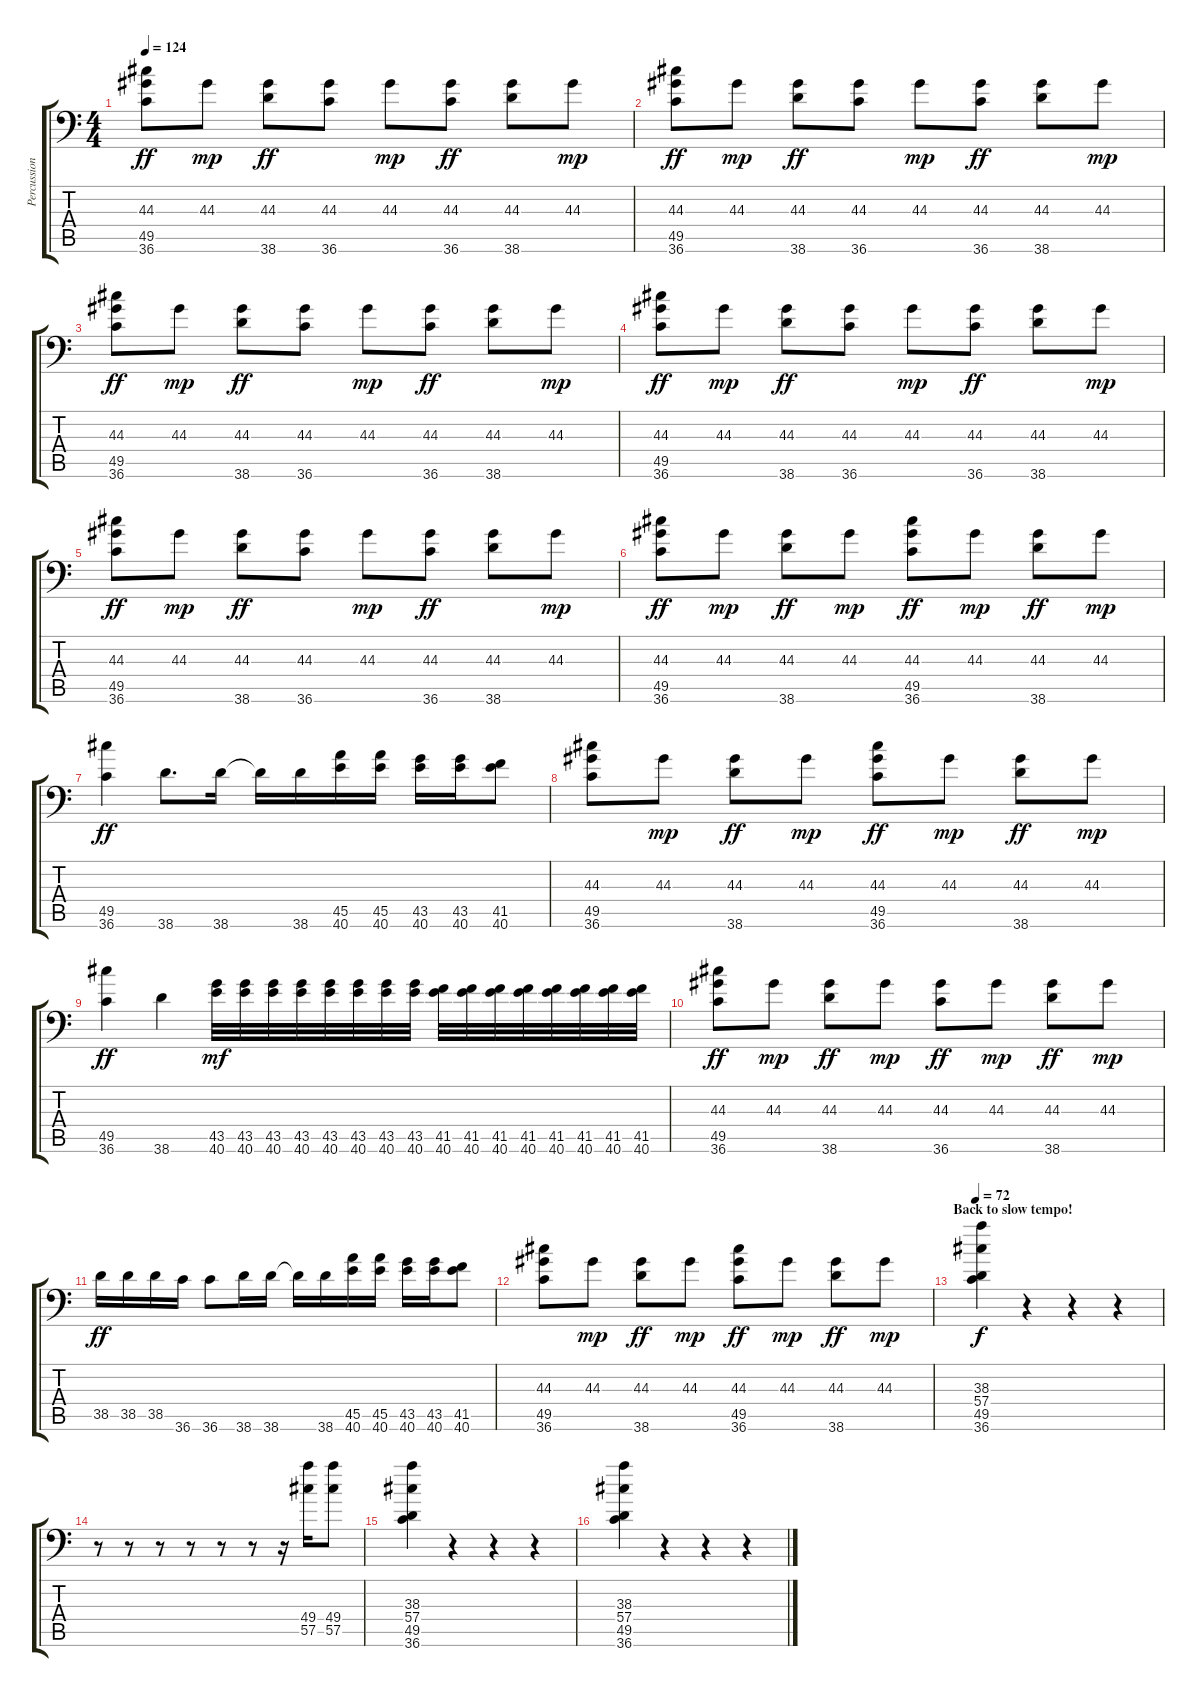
\track ("Percussion" "Percussion") {instrument acousticgrandpiano}
\staff {score tabs}
\tuning (C-1 C-1 C-1 C-1 C-1 C-1) {hide}
\ts (4 4)
\tempo 124
\clef f4
\ks c
(44.3 49.5 36.6).8{dy ff} 44.3.8{dy mp} (44.3 38.6).8{dy ff} (44.3 36.6).8 44.3.8{dy mp} (44.3 36.6).8{dy ff} (44.3 38.6).8 44.3.8{dy mp} |
(44.3 49.5 36.6).8{dy ff} 44.3.8{dy mp} (44.3 38.6).8{dy ff} (44.3 36.6).8 44.3.8{dy mp} (44.3 36.6).8{dy ff} (44.3 38.6).8 44.3.8{dy mp} |
(44.3 49.5 36.6).8{dy ff} 44.3.8{dy mp} (44.3 38.6).8{dy ff} (44.3 36.6).8 44.3.8{dy mp} (44.3 36.6).8{dy ff} (44.3 38.6).8 44.3.8{dy mp} |
(44.3 49.5 36.6).8{dy ff} 44.3.8{dy mp} (44.3 38.6).8{dy ff} (44.3 36.6).8 44.3.8{dy mp} (44.3 36.6).8{dy ff} (44.3 38.6).8 44.3.8{dy mp} |
(44.3 49.5 36.6).8{dy ff} 44.3.8{dy mp} (44.3 38.6).8{dy ff} (44.3 36.6).8 44.3.8{dy mp} (44.3 36.6).8{dy ff} (44.3 38.6).8 44.3.8{dy mp} |
(44.3 49.5 36.6).8{dy ff} 44.3.8{dy mp} (44.3 38.6).8{dy ff} 44.3.8{dy mp} (44.3 49.5 36.6).8{dy ff} 44.3.8{dy mp} (44.3 38.6).8{dy ff} 44.3.8{dy mp} |
(49.5 36.6).4{dy ff} 38.6.8{d} 38.6.16 38.6{t}.16 38.6.16 (45.5 40.6).16 (45.5 40.6).16 (43.5 40.6).16 (43.5 40.6).16 (41.5 40.6).8 |
(44.3 49.5 36.6).8 44.3.8{dy mp} (44.3 38.6).8{dy ff} 44.3.8{dy mp} (44.3 49.5 36.6).8{dy ff} 44.3.8{dy mp} (44.3 38.6).8{dy ff} 44.3.8{dy mp} |
(49.5 36.6).4{dy ff} 38.6.4 (43.5 40.6).32{dy mf} (43.5 40.6).32 (43.5 40.6).32 (43.5 40.6).32 (43.5 40.6).32 (43.5 40.6).32 (43.5 40.6).32 (43.5 40.6).32 (41.5 40.6).32 (41.5 40.6).32 (41.5 40.6).32 (41.5 40.6).32 (41.5 40.6).32 (41.5 40.6).32 (41.5 40.6).32 (41.5 40.6).32 |
(44.3 49.5 36.6).8{dy ff} 44.3.8{dy mp} (44.3 38.6).8{dy ff} 44.3.8{dy mp} (44.3 36.6).8{dy ff} 44.3.8{dy mp} (44.3 38.6).8{dy ff} 44.3.8{dy mp} |
38.5.16{dy ff} 38.5.16 38.5.16 36.6.16 36.6.8 38.6.16 38.6.16 38.6{t}.16 38.6.16 (45.5 40.6).16 (45.5 40.6).16 (43.5 40.6).16 (43.5 40.6).16 (41.5 40.6).8 |
(44.3 49.5 36.6).8 44.3.8{dy mp} (44.3 38.6).8{dy ff} 44.3.8{dy mp} (44.3 49.5 36.6).8{dy ff} 44.3.8{dy mp} (44.3 38.6).8{dy ff} 44.3.8{dy mp} |
\section ("" "Back to slow tempo!")
\tempo 72
(38.3 57.4 49.5 36.6).4{dy f} r.4 r.4 r.4 |
r.8 r.8 r.8 r.8 r.8 r.8 r.16 (49.4 57.5).16 (49.4 57.5).8 |
(38.3 57.4 49.5 36.6).4 r.4 r.4 r.4 |
(38.3 57.4 49.5 36.6).4 r.4 r.4 r.4
